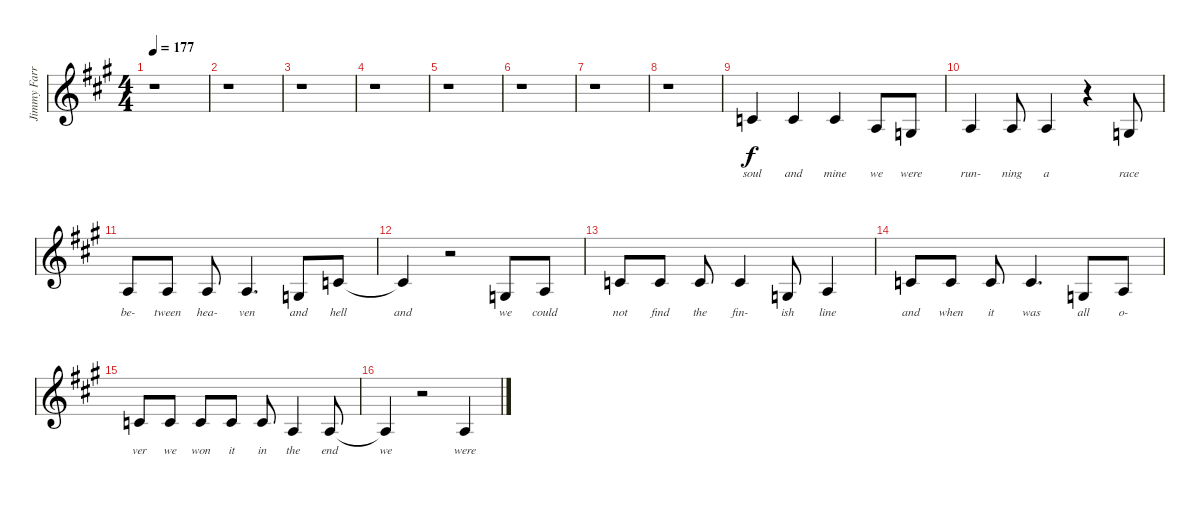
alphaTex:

\track ("Jimmy Farrar Vocals" "Jimmy Farr") {instrument lead2sawtooth}
\staff {score}
\tuning (E4 B3 G3 D3 A2 E2) {hide}
\ts (4 4)
\tempo 177
\clef g2
\ks a
r.1{dy f} |
r.1 |
r.1 |
r.1 |
r.1 |
r.1 |
r.1 |
r.1 |
1.2.4{lyrics (0 "soul") lyrics (1 "") lyrics (2 "") lyrics (3 "") lyrics (4 "")} 1.2.4{lyrics (0 "and") lyrics (1 "") lyrics (2 "") lyrics (3 "") lyrics (4 "")} 1.2.4{lyrics (0 "mine") lyrics (1 "") lyrics (2 "") lyrics (3 "") lyrics (4 "")} 2.3.8{lyrics (0 "we") lyrics (1 "") lyrics (2 "") lyrics (3 "") lyrics (4 "")} 0.3.8{lyrics (0 "were") lyrics (1 "") lyrics (2 "") lyrics (3 "") lyrics (4 "")} |
2.3.4{lyrics (0 "run-") lyrics (1 "") lyrics (2 "") lyrics (3 "") lyrics (4 "")} 2.3.8{lyrics (0 "ning") lyrics (1 "") lyrics (2 "") lyrics (3 "") lyrics (4 "")} 2.3.4{lyrics (0 "a") lyrics (1 "") lyrics (2 "") lyrics (3 "") lyrics (4 "")} r.4 0.3.8{lyrics (0 "race") lyrics (1 "") lyrics (2 "") lyrics (3 "") lyrics (4 "")} |
2.3.8{lyrics (0 "be-") lyrics (1 "") lyrics (2 "") lyrics (3 "") lyrics (4 "")} 2.3.8{lyrics (0 "tween") lyrics (1 "") lyrics (2 "") lyrics (3 "") lyrics (4 "")} 2.3.8{lyrics (0 "hea-") lyrics (1 "") lyrics (2 "") lyrics (3 "") lyrics (4 "")} 2.3.4{d lyrics (0 "ven") lyrics (1 "") lyrics (2 "") lyrics (3 "") lyrics (4 "")} 0.3.8{lyrics (0 "and") lyrics (1 "") lyrics (2 "") lyrics (3 "") lyrics (4 "")} 1.2.8{lyrics (0 "hell") lyrics (1 "") lyrics (2 "") lyrics (3 "") lyrics (4 "")} |
1.2{t}.4{lyrics (0 "and") lyrics (1 "") lyrics (2 "") lyrics (3 "") lyrics (4 "")} r.2 0.3.8{lyrics (0 "we") lyrics (1 "") lyrics (2 "") lyrics (3 "") lyrics (4 "")} 2.3.8{lyrics (0 "could") lyrics (1 "") lyrics (2 "") lyrics (3 "") lyrics (4 "")} |
1.2.8{lyrics (0 "not") lyrics (1 "") lyrics (2 "") lyrics (3 "") lyrics (4 "")} 1.2.8{lyrics (0 "find") lyrics (1 "") lyrics (2 "") lyrics (3 "") lyrics (4 "")} 1.2.8{lyrics (0 "the") lyrics (1 "") lyrics (2 "") lyrics (3 "") lyrics (4 "")} 1.2.4{lyrics (0 "fin-") lyrics (1 "") lyrics (2 "") lyrics (3 "") lyrics (4 "")} 0.3.8{lyrics (0 "ish") lyrics (1 "") lyrics (2 "") lyrics (3 "") lyrics (4 "")} 2.3.4{lyrics (0 "line") lyrics (1 "") lyrics (2 "") lyrics (3 "") lyrics (4 "")} |
1.2.8{lyrics (0 "and") lyrics (1 "") lyrics (2 "") lyrics (3 "") lyrics (4 "")} 1.2.8{lyrics (0 "when") lyrics (1 "") lyrics (2 "") lyrics (3 "") lyrics (4 "")} 1.2.8{lyrics (0 "it") lyrics (1 "") lyrics (2 "") lyrics (3 "") lyrics (4 "")} 1.2.4{d lyrics (0 "was") lyrics (1 "") lyrics (2 "") lyrics (3 "") lyrics (4 "")} 0.3.8{lyrics (0 "all") lyrics (1 "") lyrics (2 "") lyrics (3 "") lyrics (4 "")} 2.3.8{lyrics (0 "o-") lyrics (1 "") lyrics (2 "") lyrics (3 "") lyrics (4 "")} |
1.2.8{lyrics (0 "ver") lyrics (1 "") lyrics (2 "") lyrics (3 "") lyrics (4 "")} 1.2.8{lyrics (0 "we") lyrics (1 "") lyrics (2 "") lyrics (3 "") lyrics (4 "")} 1.2.8{lyrics (0 "won") lyrics (1 "") lyrics (2 "") lyrics (3 "") lyrics (4 "")} 1.2.8{lyrics (0 "it") lyrics (1 "") lyrics (2 "") lyrics (3 "") lyrics (4 "")} 1.2.8{lyrics (0 "in") lyrics (1 "") lyrics (2 "") lyrics (3 "") lyrics (4 "")} 2.3.4{lyrics (0 "the") lyrics (1 "") lyrics (2 "") lyrics (3 "") lyrics (4 "")} 2.3.8{lyrics (0 "end") lyrics (1 "") lyrics (2 "") lyrics (3 "") lyrics (4 "")} |
2.3{t}.4{lyrics (0 "we") lyrics (1 "") lyrics (2 "") lyrics (3 "") lyrics (4 "")} r.2 2.3.4{lyrics (0 "were") lyrics (1 "") lyrics (2 "") lyrics (3 "") lyrics (4 "")}
